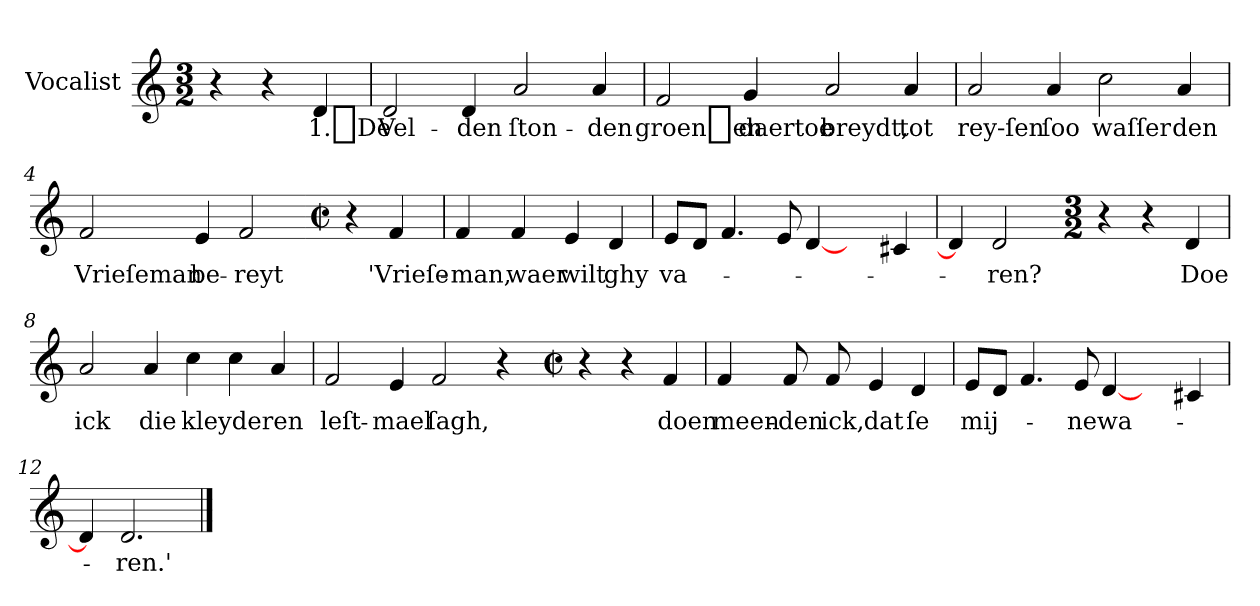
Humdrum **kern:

**kern	**text
*part1	*part1
*staff1	*staff1
*I"Vocalist	*
*k[]	*
*M3/2	*
=	=
4r	.
4r	.
4d	1._De
=1	=1
2d	Vel-
4d	-den
2a	ſton-
4a	-den
=2	=2
2f	groen_en
4g	daertoe
2a	breydt,
4a	tot
=3	=3
2a	rey-ſen
4a	ſoo
2cc	waſſer
4a	den
=4	=4
2f	Vrieſeman
4e	be-
2f	-reyt
=-	=-
*M4/4	*
*met(c|)	*
4r	.
4f	'Vrieſe-
=5	=5
4f	-man,
4f	waer
4e	wilt
4d	ghy
=6	=6
8eL	va-
8dJ	.
4.f	.
8e	.
[4d	.
4ryy	.
4c#X	.
=7	=7
4d]	.
2d	-ren?
=-	=-
*M3/2	*
4r	.
4r	.
4d	Doe
=8	=8
2a	ick
4a	die
4cc	kleyderen
4cc	.
4a	.
=9	=9
2f	leſt-
4e	-mael
2f	ſagh,
4r	.
=-	=-
*M4/4	*
*met(c|)	*
4r	.
4r	.
4f	doen
=10	=10
4f	meen-
8f	-den
8f	ick,
4e	dat
4d	ſe
=11	=11
8eL	mij-
8dJ	.
4.f	.
8e	-ne
[4d	wa-
4ryy	.
4c#X	.
=12	=12
4d]	.
2.d	-ren.'
==	==
*-	*-
